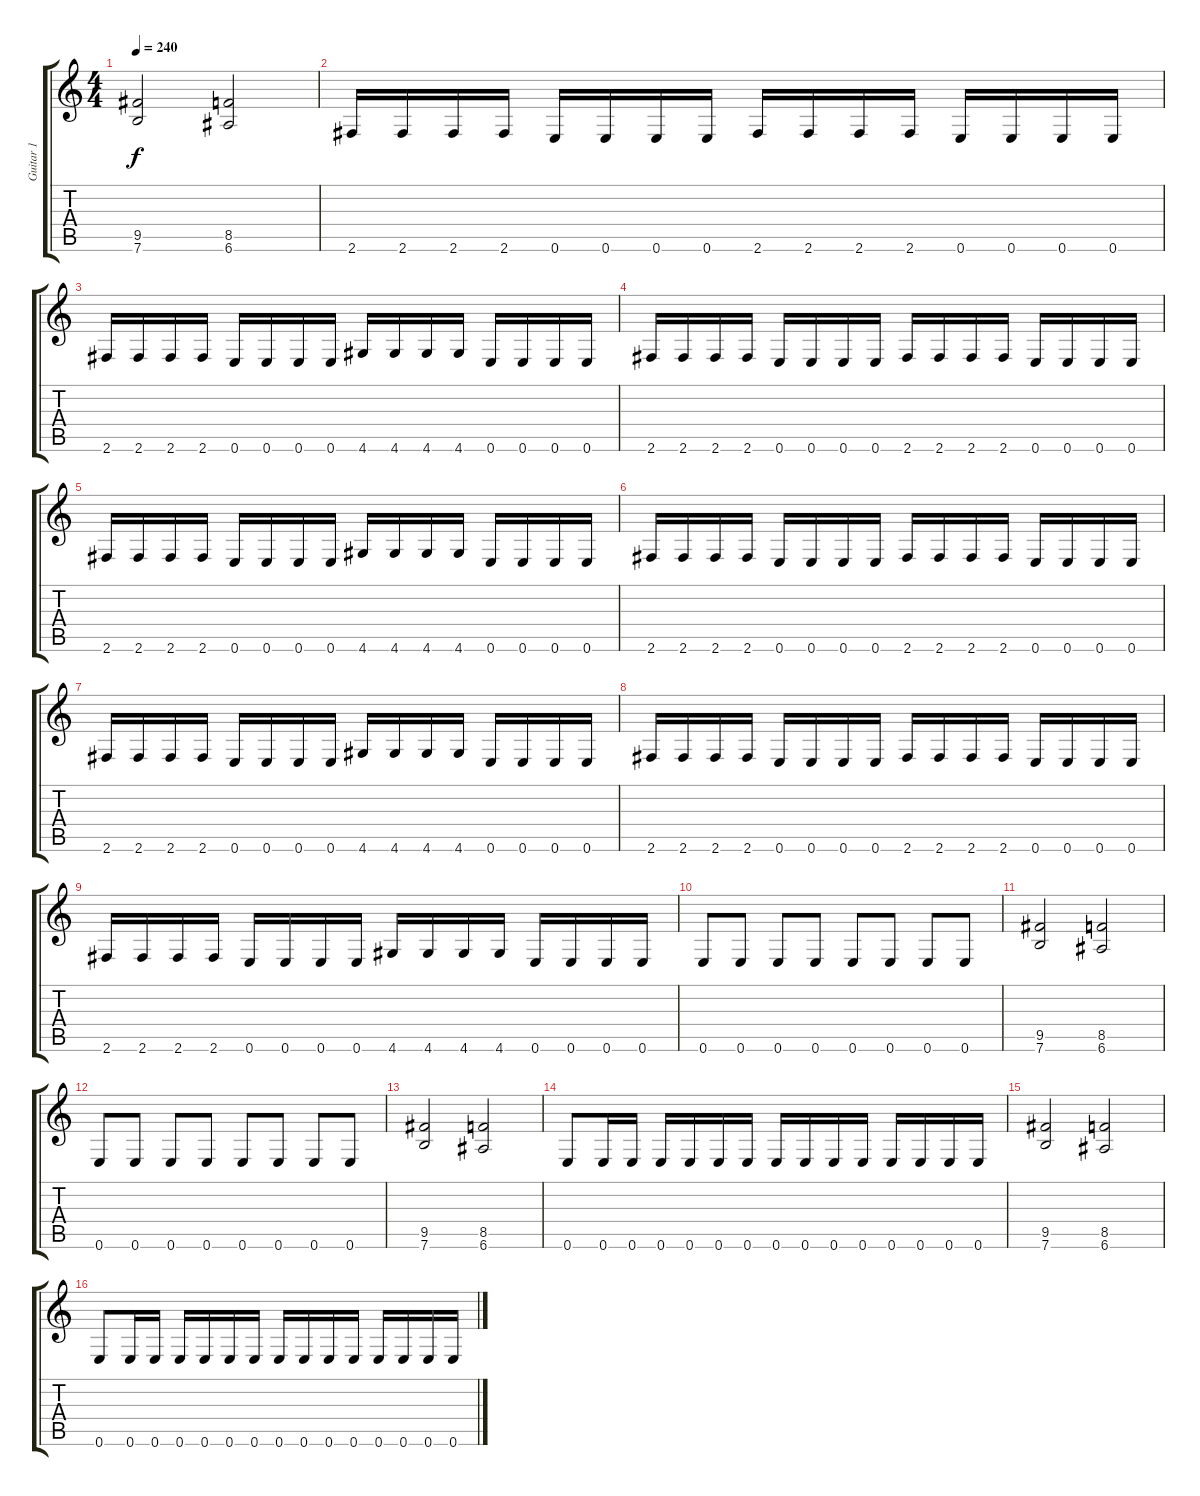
\track ("Guitar 1" "Guitar 1") {instrument distortionguitar}
\staff {score tabs}
\tuning (E4 B3 G3 D3 A2 E2) {hide}
\ts (4 4)
\tempo 240
\clef g2
\ks c
(9.5 7.6).2{dy f} (8.5 6.6).2 |
2.6.16 2.6.16 2.6.16 2.6.16 0.6.16 0.6.16 0.6.16 0.6.16 2.6.16 2.6.16 2.6.16 2.6.16 0.6.16 0.6.16 0.6.16 0.6.16 |
2.6.16 2.6.16 2.6.16 2.6.16 0.6.16 0.6.16 0.6.16 0.6.16 4.6.16 4.6.16 4.6.16 4.6.16 0.6.16 0.6.16 0.6.16 0.6.16 |
2.6.16 2.6.16 2.6.16 2.6.16 0.6.16 0.6.16 0.6.16 0.6.16 2.6.16 2.6.16 2.6.16 2.6.16 0.6.16 0.6.16 0.6.16 0.6.16 |
2.6.16 2.6.16 2.6.16 2.6.16 0.6.16 0.6.16 0.6.16 0.6.16 4.6.16 4.6.16 4.6.16 4.6.16 0.6.16 0.6.16 0.6.16 0.6.16 |
2.6.16 2.6.16 2.6.16 2.6.16 0.6.16 0.6.16 0.6.16 0.6.16 2.6.16 2.6.16 2.6.16 2.6.16 0.6.16 0.6.16 0.6.16 0.6.16 |
2.6.16 2.6.16 2.6.16 2.6.16 0.6.16 0.6.16 0.6.16 0.6.16 4.6.16 4.6.16 4.6.16 4.6.16 0.6.16 0.6.16 0.6.16 0.6.16 |
2.6.16 2.6.16 2.6.16 2.6.16 0.6.16 0.6.16 0.6.16 0.6.16 2.6.16 2.6.16 2.6.16 2.6.16 0.6.16 0.6.16 0.6.16 0.6.16 |
2.6.16 2.6.16 2.6.16 2.6.16 0.6.16 0.6.16 0.6.16 0.6.16 4.6.16 4.6.16 4.6.16 4.6.16 0.6.16 0.6.16 0.6.16 0.6.16 |
0.6.8 0.6.8 0.6.8 0.6.8 0.6.8 0.6.8 0.6.8 0.6.8 |
(9.5 7.6).2 (8.5 6.6).2 |
0.6.8 0.6.8 0.6.8 0.6.8 0.6.8 0.6.8 0.6.8 0.6.8 |
(9.5 7.6).2 (8.5 6.6).2 |
0.6.8 0.6.16 0.6.16 0.6.16 0.6.16 0.6.16 0.6.16 0.6.16 0.6.16 0.6.16 0.6.16 0.6.16 0.6.16 0.6.16 0.6.16 |
(9.5 7.6).2 (8.5 6.6).2 |
0.6.8 0.6.16 0.6.16 0.6.16 0.6.16 0.6.16 0.6.16 0.6.16 0.6.16 0.6.16 0.6.16 0.6.16 0.6.16 0.6.16 0.6.16
